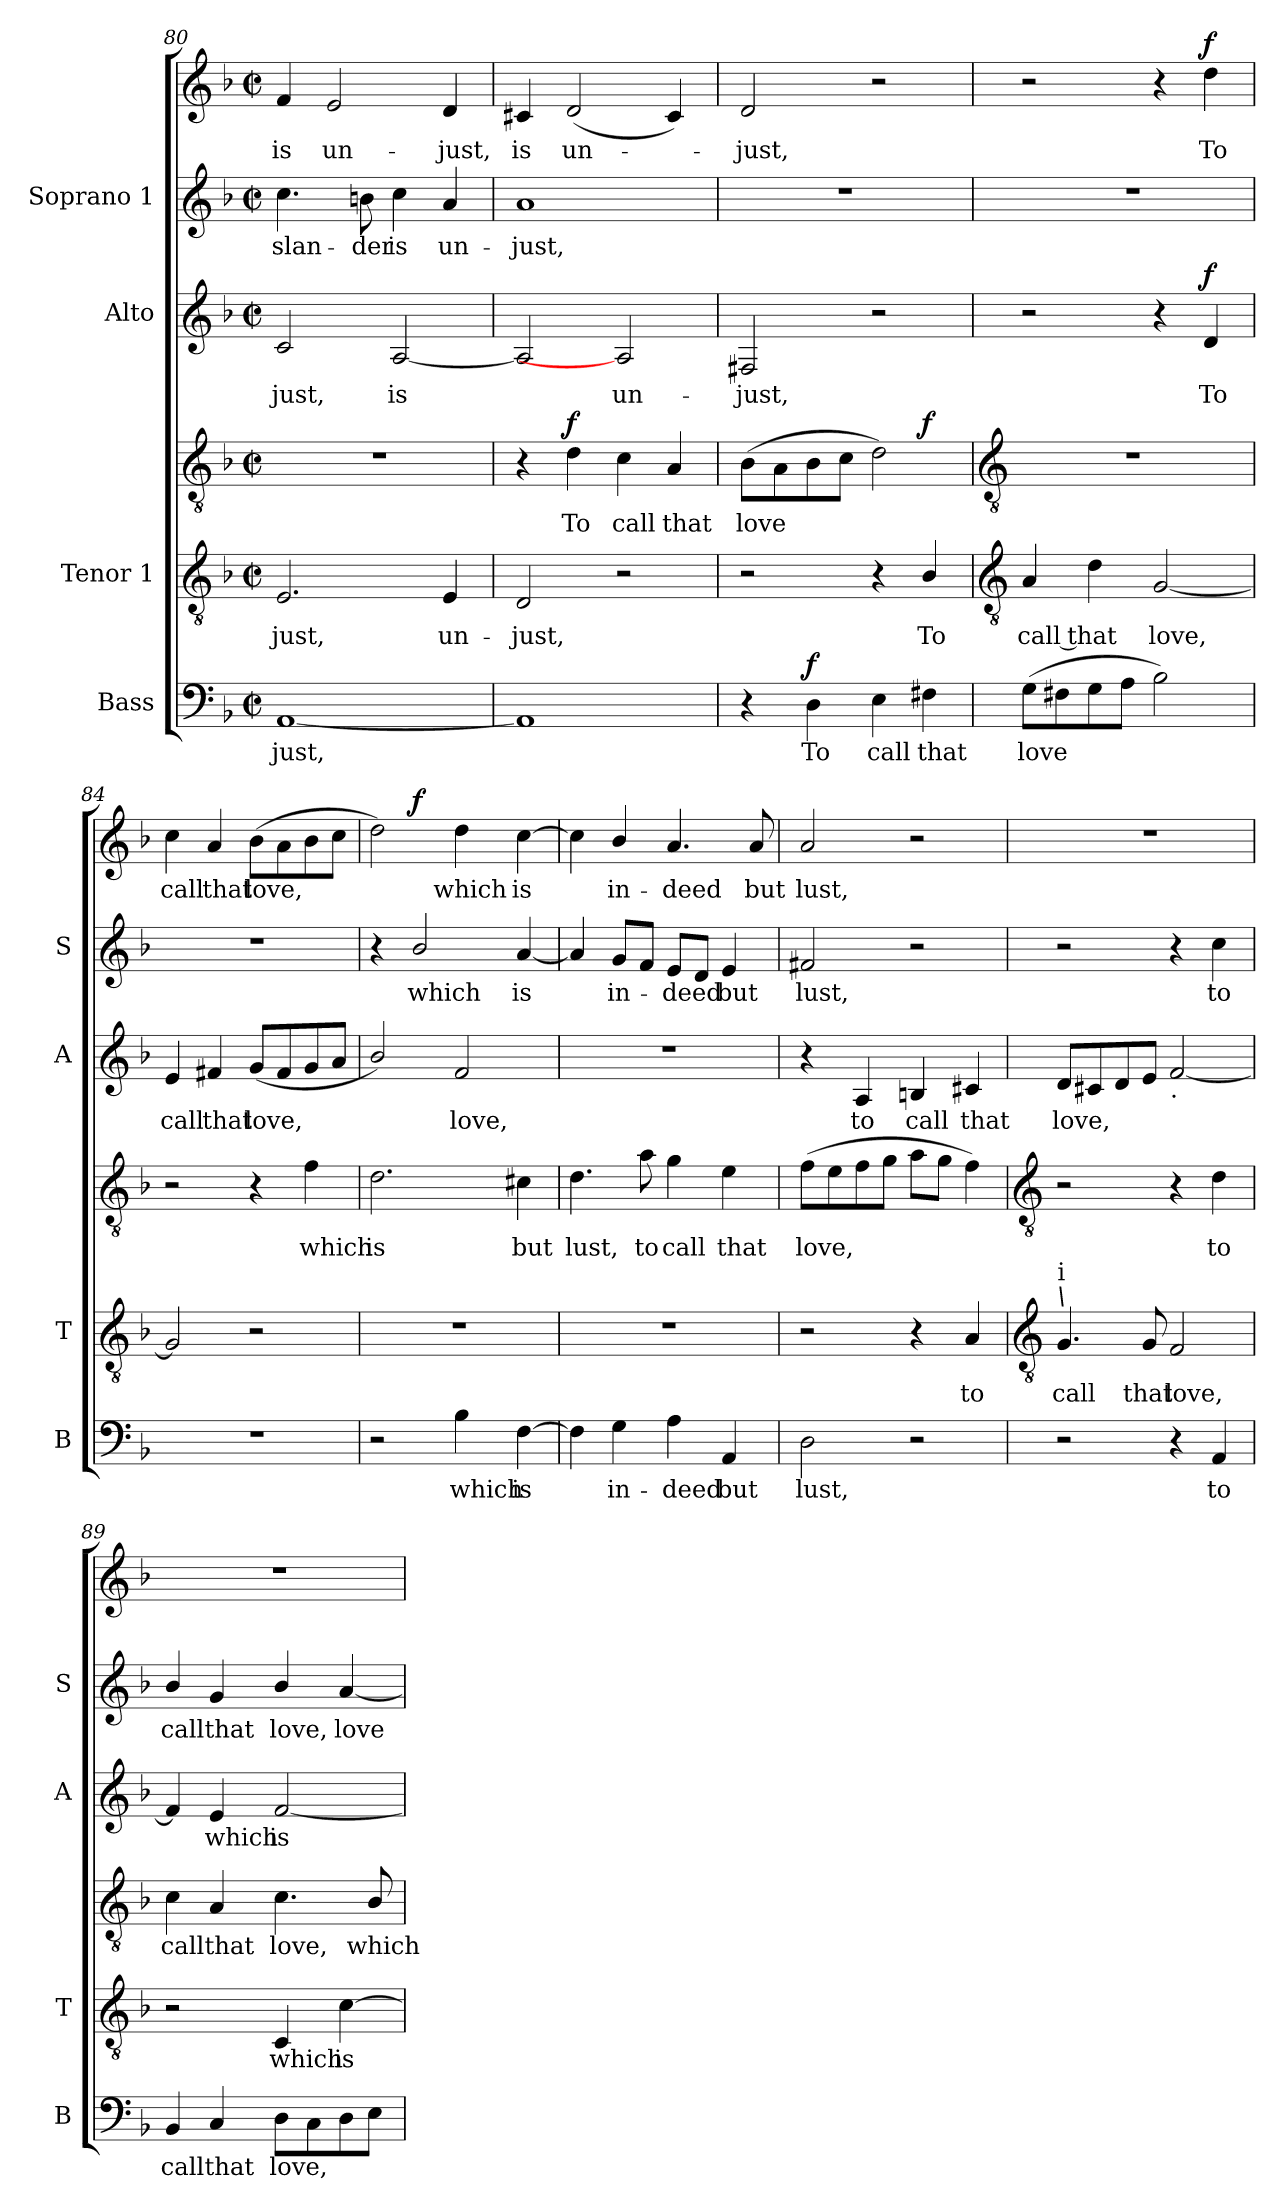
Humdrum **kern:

**kern	**text	**dynam	**kern	**text	**kern	**text	**dynam	**kern	**text	**dynam	**kern	**text	**kern	**text	**dynam
*part4	*part4	*part4	*part3	*part3	*part3	*part3	*part3	*part2	*part2	*part2	*part1	*part1	*part1	*part1	*part1
*staff6	*staff6	*staff6	*staff5	*staff5	*staff4	*staff4	*staff4/5	*staff3	*staff3	*staff3	*staff2	*staff2	*staff1	*staff1	*staff1/2
*I"Bass	*	*	*I"Tenor 1	*	*	*	*	*I"Alto	*	*	*I"Soprano 1	*	*	*	*
*I'B	*	*	*I'T	*	*	*	*	*I'A	*	*	*I'S	*	*	*	*
*clefF4	*	*	*clefGv2	*	*clefGv2	*	*	*clefG2	*	*	*clefG2	*	*clefG2	*	*
*k[b-]	*	*	*k[b-]	*	*k[b-]	*	*	*k[b-]	*	*	*k[b-]	*	*k[b-]	*	*
*F:	*	*	*F:	*	*F:	*	*	*F:	*	*	*F:	*	*F:	*	*
*M2/2	*	*	*M2/2	*	*M2/2	*	*	*M2/2	*	*	*M2/2	*	*M2/2	*	*
*met(c|)	*	*	*met(c|)	*	*met(c|)	*	*	*met(c|)	*	*	*met(c|)	*	*met(c|)	*	*
=80	=80	=80	=80	=80	=80	=80	=80	=80	=80	=80	=80	=80	=80	=80	=80
!	!LO:LY:b	!	!	!LO:LY:b	!	!	!	!	!LO:LY:b	!	!	!LO:LY:b	!	!LO:LY:b	!
[1AA	-just,	.	2.E	-just,	1r	.	.	2c	-just,	.	4.cc	slan-	4f	is	.
!	!	!	!	!	!	!	!	!	!	!	!	!	!	!LO:LY:b	!
.	.	.	.	.	.	.	.	.	.	.	.	.	2e	un-	.
!	!	!	!	!	!	!	!	!	!	!	!	!LO:LY:b	!	!	!
.	.	.	.	.	.	.	.	.	.	.	8bn	-der	.	.	.
!	!	!	!	!	!	!	!	!	!LO:LY:b	!	!	!LO:LY:b	!	!	!
.	.	.	.	.	.	.	.	[2A	is	.	4cc	is	.	.	.
!	!	!	!	!LO:LY:b	!	!	!	!	!	!	!	!LO:LY:b	!	!LO:LY:b	!
.	.	.	4E	un-	.	.	.	.	.	.	4a	un-	4d	-just,	.
=81	=81	=81	=81	=81	=81	=81	=81	=81	=81	=81	=81	=81	=81	=81	=81
!	!	!	!	!LO:LY:b	!	!	!	!	!	!	!	!LO:LY:b	!	!LO:LY:b	!
1AA]	.	.	2D	just,	4r	.	.	2A]	.	.	1a	just,	4c#X	-is	.
!	!	!	!	!	!	!LO:LY:b	!LO:DY:b	!	!	!	!	!	!	!LO:LY:b	!
.	.	.	.	.	4d	-To	f	.	.	.	.	.	(<2d	un-	.
!	!	!	!	!	!	!LO:LY:b	!	!	!LO:LY:b	!	!	!	!	!	!
.	.	.	2r	.	4c	call	.	2A]	un-	.	.	.	.	.	.
!	!	!	!	!	!	!LO:LY:b	!	!	!	!	!	!	!	!	!
.	.	.	.	.	4A	that	.	.	.	.	.	.	4c#)	.	.
=82	=82	=82	=82	=82	=82	=82	=82	=82	=82	=82	=82	=82	=82	=82	=82
!	!	!	!	!	!	!LO:LY:b	!	!	!LO:LY:b	!	!	!	!	!LO:LY:b	!
4r	.	.	2r	.	(>8B-L	love	.	2F#X	-just,	.	1r	.	2d	just,	.
.	.	.	.	.	8A	.	.	.	.	.	.	.	.	.	.
!	!LO:LY:b	!LO:DY:b	!	!	!	!	!	!	!	!	!	!	!	!	!
4D	To	f	.	.	8B-	.	.	.	.	.	.	.	.	.	.
.	.	.	.	.	8cJ	.	.	.	.	.	.	.	.	.	.
!	!LO:LY:b	!	!	!	!	!	!	!	!	!	!	!	!	!	!
4E	call	.	4r	.	2d)	.	.	2r	.	.	.	.	2r	.	.
!	!LO:LY:b	!	!	!LO:LY:b	!	!	!LO:DY:b=2	!	!	!	!	!	!	!	!
4F#X	that	.	4B-/	To	.	.	f	.	.	.	.	.	.	.	.
!!LO:LB:g=z
=83	=83	=83	=83	=83	=83	=83	=83	=83	=83	=83	=83	=83	=83	=83	=83
*	*	*	*clefGv2	*	*clefGv2	*	*	*	*	*	*	*	*	*	*
!	!LO:LY:b	!	!	!LO:LY:b	!	!	!	!	!	!	!	!	!	!	!
(>8GL	love	.	4A	call that	1r	.	.	2r	.	.	1r	.	2r	.	.
8F#X	.	.	.	.	.	.	.	.	.	.	.	.	.	.	.
8G	.	.	4d	.	.	.	.	.	.	.	.	.	.	.	.
8AJ	.	.	.	.	.	.	.	.	.	.	.	.	.	.	.
!	!	!	!	!LO:LY:b	!	!	!	!	!	!	!	!	!	!	!
2B-)	.	.	[2G	love,	.	.	.	4r	.	.	.	.	4r	.	.
!	!	!	!	!	!	!	!	!	!LO:LY:b	!LO:DY:b	!	!	!	!LO:LY:b	!LO:DY:b
.	.	.	.	.	.	.	.	4d	To	f	.	.	4dd	To	f
!!LO:LB:g=z
=84	=84	=84	=84	=84	=84	=84	=84	=84	=84	=84	=84	=84	=84	=84	=84
!	!	!	!	!	!	!	!	!	!LO:LY:b	!	!	!	!	!LO:LY:b	!
1r	.	.	2G]	.	2r	.	.	4e	call	.	1r	.	4cc	call	.
!	!	!	!	!	!	!	!	!	!LO:LY:b	!	!	!	!	!LO:LY:b	!
.	.	.	.	.	.	.	.	4f#X	that	.	.	.	4a	that	.
!	!	!	!	!	!	!	!	!	!LO:LY:b	!	!	!	!	!LO:LY:b	!
.	.	.	2r	.	4r	.	.	(<8gL	love,	.	.	.	(>8b-L	love,	.
.	.	.	.	.	.	.	.	8f#	.	.	.	.	8a	.	.
!	!	!	!	!	!	!LO:LY:b	!	!	!	!	!	!	!	!	!
.	.	.	.	.	4f	which	.	8g	.	.	.	.	8b-	.	.
.	.	.	.	.	.	.	.	8aJ	.	.	.	.	8ccJ	.	.
=85	=85	=85	=85	=85	=85	=85	=85	=85	=85	=85	=85	=85	=85	=85	=85
!	!	!	!	!	!	!LO:LY:b	!	!	!	!	!	!	!	!	!
2r	.	.	1r	.	2.d	is	.	2b-/)	.	.	4r	.	2dd)	.	.
!	!	!	!	!	!	!	!	!	!	!	!	!LO:LY:b	!	!	!LO:DY:b=2
.	.	.	.	.	.	.	.	.	.	.	2b-/	which	.	.	f
!	!LO:LY:b	!	!	!	!	!	!	!	!LO:LY:b	!	!	!	!	!LO:LY:b	!
4B-	which	.	.	.	.	.	.	2f	love,	.	.	.	4dd	which	.
!	!LO:LY:b	!	!	!	!	!LO:LY:b	!	!	!	!	!	!LO:LY:b	!	!LO:LY:b	!
[4F	is	.	.	.	4c#X	but	.	.	.	.	[4a	is	[4cc	is	.
=86	=86	=86	=86	=86	=86	=86	=86	=86	=86	=86	=86	=86	=86	=86	=86
!	!	!	!	!	!	!LO:LY:b	!	!	!	!	!	!	!	!	!
4F]	.	.	1r	.	4.d	lust,	.	1r	.	.	4a]	.	4cc]	.	.
!	!LO:LY:b	!	!	!	!	!	!	!	!	!	!	!LO:LY:b	!	!LO:LY:b	!
4G	in-	.	.	.	.	.	.	.	.	.	8gL	in-	4b-/	in-	.
!	!	!	!	!	!	!LO:LY:b	!	!	!	!	!	!	!	!	!
.	.	.	.	.	8a	to	.	.	.	.	8fJ	.	.	.	.
!	!LO:LY:b	!	!	!	!	!LO:LY:b	!	!	!	!	!	!LO:LY:b	!	!LO:LY:b	!
4A	-deed	.	.	.	4g	call	.	.	.	.	8eL	deed	4.a	-deed	.
.	.	.	.	.	.	.	.	.	.	.	8dJ	.	.	.	.
!	!LO:LY:b	!	!	!	!	!LO:LY:b	!	!	!	!	!	!LO:LY:b	!	!	!
4AA	but	.	.	.	4e	that	.	.	.	.	4e	but	.	.	.
!	!	!	!	!	!	!	!	!	!	!	!	!	!	!LO:LY:b	!
.	.	.	.	.	.	.	.	.	.	.	.	.	8a	but	.
=87	=87	=87	=87	=87	=87	=87	=87	=87	=87	=87	=87	=87	=87	=87	=87
!	!LO:LY:b	!	!	!	!	!LO:LY:b	!	!	!	!	!	!LO:LY:b	!	!LO:LY:b	!
2D	lust,	.	2r	.	(>8fL	love,	.	4r	.	.	2f#X	lust,	2a	lust,	.
.	.	.	.	.	8e	.	.	.	.	.	.	.	.	.	.
!	!	!	!	!	!	!	!	!	!LO:LY:b	!	!	!	!	!	!
.	.	.	.	.	8f	.	.	4A	to	.	.	.	.	.	.
.	.	.	.	.	8gJ	.	.	.	.	.	.	.	.	.	.
!	!	!	!	!	!	!	!	!	!LO:LY:b	!	!	!	!	!	!
2r	.	.	4r	.	8aL	.	.	4Bn	call	.	2r	.	2r	.	.
.	.	.	.	.	8gJ	.	.	.	.	.	.	.	.	.	.
!	!	!	!	!LO:LY:b	!	!	!	!	!LO:LY:b	!	!	!	!	!	!
.	.	.	4A	to	4f)	.	.	4c#X	that	.	.	.	.	.	.
!!LO:LB:g=z
=88	=88	=88	=88	=88	=88	=88	=88	=88	=88	=88	=88	=88	=88	=88	=88
*	*	*	*clefGv2	*	*clefGv2	*	*	*	*	*	*	*	*	*	*
!	!	!	!LO:TX:a:i:t=\	!	!	!	!	!	!	!	!	!	!	!	!
!	!	!	!LO:TX:a:t=i	!	!	!	!	!	!	!	!	!	!	!	!
!	!	!	!	!LO:LY:b	!	!	!	!	!LO:LY:b	!	!	!	!	!	!
2r	.	.	4.G	call	2r	.	.	8dL	love,	.	2r	.	1r	.	.
.	.	.	.	.	.	.	.	8c#X	.	.	.	.	.	.	.
.	.	.	.	.	.	.	.	8d	.	.	.	.	.	.	.
!	!	!	!	!LO:LY:b	!	!	!	!	!	!	!	!	!	!	!
.	.	.	8G	that	.	.	.	8eJ	.	.	.	.	.	.	.
!	!	!	!	!	!	!	!	!LO:TX:b:t=.	!	!	!	!	!	!	!
!	!	!	!	!LO:LY:b	!	!	!	!	!	!	!	!	!	!	!
4r	.	.	2F	love,	4r	.	.	[2f	.	.	4r	.	.	.	.
!	!LO:LY:b	!	!	!	!	!LO:LY:b	!	!	!	!	!	!LO:LY:b	!	!	!
4AA	to	.	.	.	4d	to	.	.	.	.	4cc	to	.	.	.
!!LO:LB:g=z
=89	=89	=89	=89	=89	=89	=89	=89	=89	=89	=89	=89	=89	=89	=89	=89
!	!LO:LY:b	!	!	!	!	!LO:LY:b	!	!	!	!	!	!LO:LY:b	!	!	!
4BB-	call	.	2r	.	4c	call	.	4f]	.	.	4b-/	call	1r	.	.
!	!LO:LY:b	!	!	!	!	!LO:LY:b	!	!	!LO:LY:b	!	!	!LO:LY:b	!	!	!
4C	that	.	.	.	4A	that	.	4e	which	.	4g	that	.	.	.
!	!LO:LY:b	!	!	!LO:LY:b	!	!LO:LY:b	!	!	!LO:LY:b	!	!	!LO:LY:b	!	!	!
8DL	love,	.	4C	which	4.c	love,	.	[2f	is	.	4b-/	love,	.	.	.
8C	.	.	.	.	.	.	.	.	.	.	.	.	.	.	.
!	!	!	!	!LO:LY:b	!	!	!	!	!	!	!	!LO:LY:b	!	!	!
8D	.	.	[4c	is	.	.	.	.	.	.	[4a	love	.	.	.
!	!	!	!	!	!	!LO:LY:b	!	!	!	!	!	!	!	!	!
8EJ	.	.	.	.	8B-/	which	.	.	.	.	.	.	.	.	.
=	=	=	=	=	=	=	=	=	=	=	=	=	=	=	=
*-	*-	*-	*-	*-	*-	*-	*-	*-	*-	*-	*-	*-	*-	*-	*-
